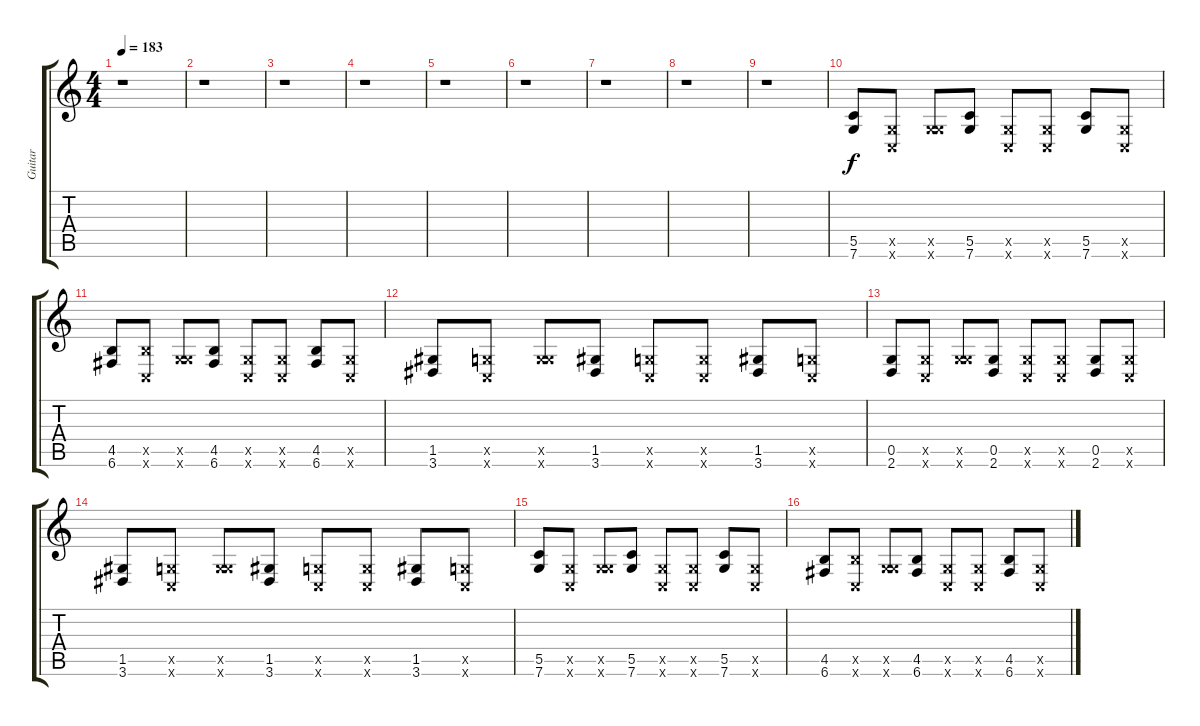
\track ("Guitar" "Guitar") {instrument distortionguitar}
\staff {score tabs}
\tuning (D4 A3 F3 C3 G2 C2) {hide}
\ts (4 4)
\tempo 183
\clef g2
\ks c
r.1{dy f} |
r.1 |
r.1 |
r.1 |
r.1 |
r.1 |
r.1 |
r.1 |
r.1 |
(5.5 7.6).8 (0.5{x} 0.6{x}).8 (0.5{x} 7.6{x}).8 (5.5 7.6).8 (0.5{x} 0.6{x}).8 (0.5{x} 0.6{x}).8 (5.5 7.6).8 (0.5{x} 0.6{x}).8 |
(4.5 6.6).8 (4.5{x} 0.6{x}).8 (0.5{x} 7.6{x}).8 (4.5 6.6).8 (0.5{x} 0.6{x}).8 (0.5{x} 0.6{x}).8 (4.5 6.6).8 (0.5{x} 0.6{x}).8 |
(1.5 3.6).8 (0.5{x} 0.6{x}).8 (0.5{x} 7.6{x}).8 (1.5 3.6).8 (0.5{x} 0.6{x}).8 (0.5{x} 0.6{x}).8 (1.5 3.6).8 (0.5{x} 0.6{x}).8 |
(0.5 2.6).8 (0.5{x} 0.6{x}).8 (0.5{x} 7.6{x}).8 (0.5 2.6).8 (0.5{x} 0.6{x}).8 (0.5{x} 0.6{x}).8 (0.5 2.6).8 (0.5{x} 0.6{x}).8 |
(1.5 3.6).8 (0.5{x} 0.6{x}).8 (0.5{x} 7.6{x}).8 (1.5 3.6).8 (0.5{x} 0.6{x}).8 (0.5{x} 0.6{x}).8 (1.5 3.6).8 (0.5{x} 0.6{x}).8 |
(5.5 7.6).8 (0.5{x} 0.6{x}).8 (0.5{x} 7.6{x}).8 (5.5 7.6).8 (0.5{x} 0.6{x}).8 (0.5{x} 0.6{x}).8 (5.5 7.6).8 (0.5{x} 0.6{x}).8 |
(4.5 6.6).8 (4.5{x} 0.6{x}).8 (0.5{x} 7.6{x}).8 (4.5 6.6).8 (0.5{x} 0.6{x}).8 (0.5{x} 0.6{x}).8 (4.5 6.6).8 (0.5{x} 0.6{x}).8
